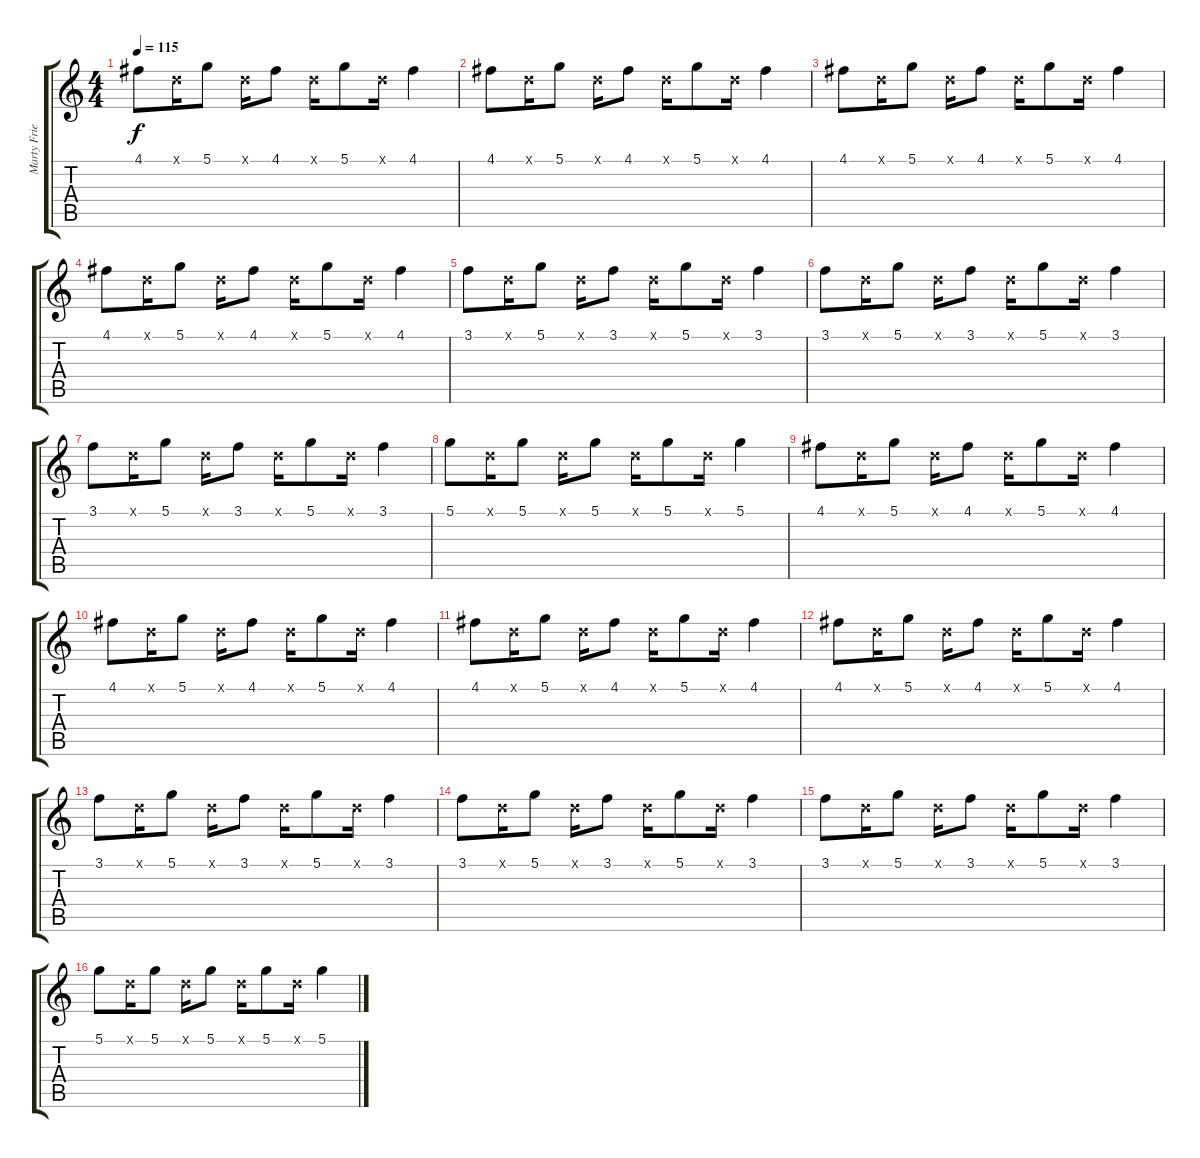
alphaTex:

\track ("Marty Friedman / FX" "Marty Frie") {instrument acousticguitarsteel}
\staff {score tabs}
\tuning (D4 A3 F3 C3 G2 D2) {hide}
\ts (4 4)
\tempo 115
\clef g2
\ks c
4.1.8{dy f instrument overdrivenguitar} 0.1{x}.16 5.1.8 0.1{x}.16 4.1.8 0.1{x}.16 5.1.8 0.1{x}.16 4.1.4 |
4.1.8{instrument overdrivenguitar} 0.1{x}.16 5.1.8 0.1{x}.16 4.1.8 0.1{x}.16 5.1.8 0.1{x}.16 4.1.4 |
4.1.8{instrument overdrivenguitar} 0.1{x}.16 5.1.8 0.1{x}.16 4.1.8 0.1{x}.16 5.1.8 0.1{x}.16 4.1.4 |
4.1.8{instrument overdrivenguitar} 0.1{x}.16 5.1.8 0.1{x}.16 4.1.8 0.1{x}.16 5.1.8 0.1{x}.16 4.1.4 |
3.1.8{instrument overdrivenguitar} 0.1{x}.16 5.1.8 0.1{x}.16 3.1.8 0.1{x}.16 5.1.8 0.1{x}.16 3.1.4 |
3.1.8{instrument overdrivenguitar} 0.1{x}.16 5.1.8 0.1{x}.16 3.1.8 0.1{x}.16 5.1.8 0.1{x}.16 3.1.4 |
3.1.8{instrument overdrivenguitar} 0.1{x}.16 5.1.8 0.1{x}.16 3.1.8 0.1{x}.16 5.1.8 0.1{x}.16 3.1.4 |
5.1.8{instrument overdrivenguitar} 0.1{x}.16 5.1.8 0.1{x}.16 5.1.8 0.1{x}.16 5.1.8 0.1{x}.16 5.1.4 |
4.1.8{instrument overdrivenguitar} 0.1{x}.16 5.1.8 0.1{x}.16 4.1.8 0.1{x}.16 5.1.8 0.1{x}.16 4.1.4 |
4.1.8{instrument overdrivenguitar} 0.1{x}.16 5.1.8 0.1{x}.16 4.1.8 0.1{x}.16 5.1.8 0.1{x}.16 4.1.4 |
4.1.8{instrument overdrivenguitar} 0.1{x}.16 5.1.8 0.1{x}.16 4.1.8 0.1{x}.16 5.1.8 0.1{x}.16 4.1.4 |
4.1.8{instrument overdrivenguitar} 0.1{x}.16 5.1.8 0.1{x}.16 4.1.8 0.1{x}.16 5.1.8 0.1{x}.16 4.1.4 |
3.1.8{instrument overdrivenguitar} 0.1{x}.16 5.1.8 0.1{x}.16 3.1.8 0.1{x}.16 5.1.8 0.1{x}.16 3.1.4 |
3.1.8{instrument overdrivenguitar} 0.1{x}.16 5.1.8 0.1{x}.16 3.1.8 0.1{x}.16 5.1.8 0.1{x}.16 3.1.4 |
3.1.8{instrument overdrivenguitar} 0.1{x}.16 5.1.8 0.1{x}.16 3.1.8 0.1{x}.16 5.1.8 0.1{x}.16 3.1.4 |
5.1.8{instrument overdrivenguitar} 0.1{x}.16 5.1.8 0.1{x}.16 5.1.8 0.1{x}.16 5.1.8 0.1{x}.16 5.1.4
